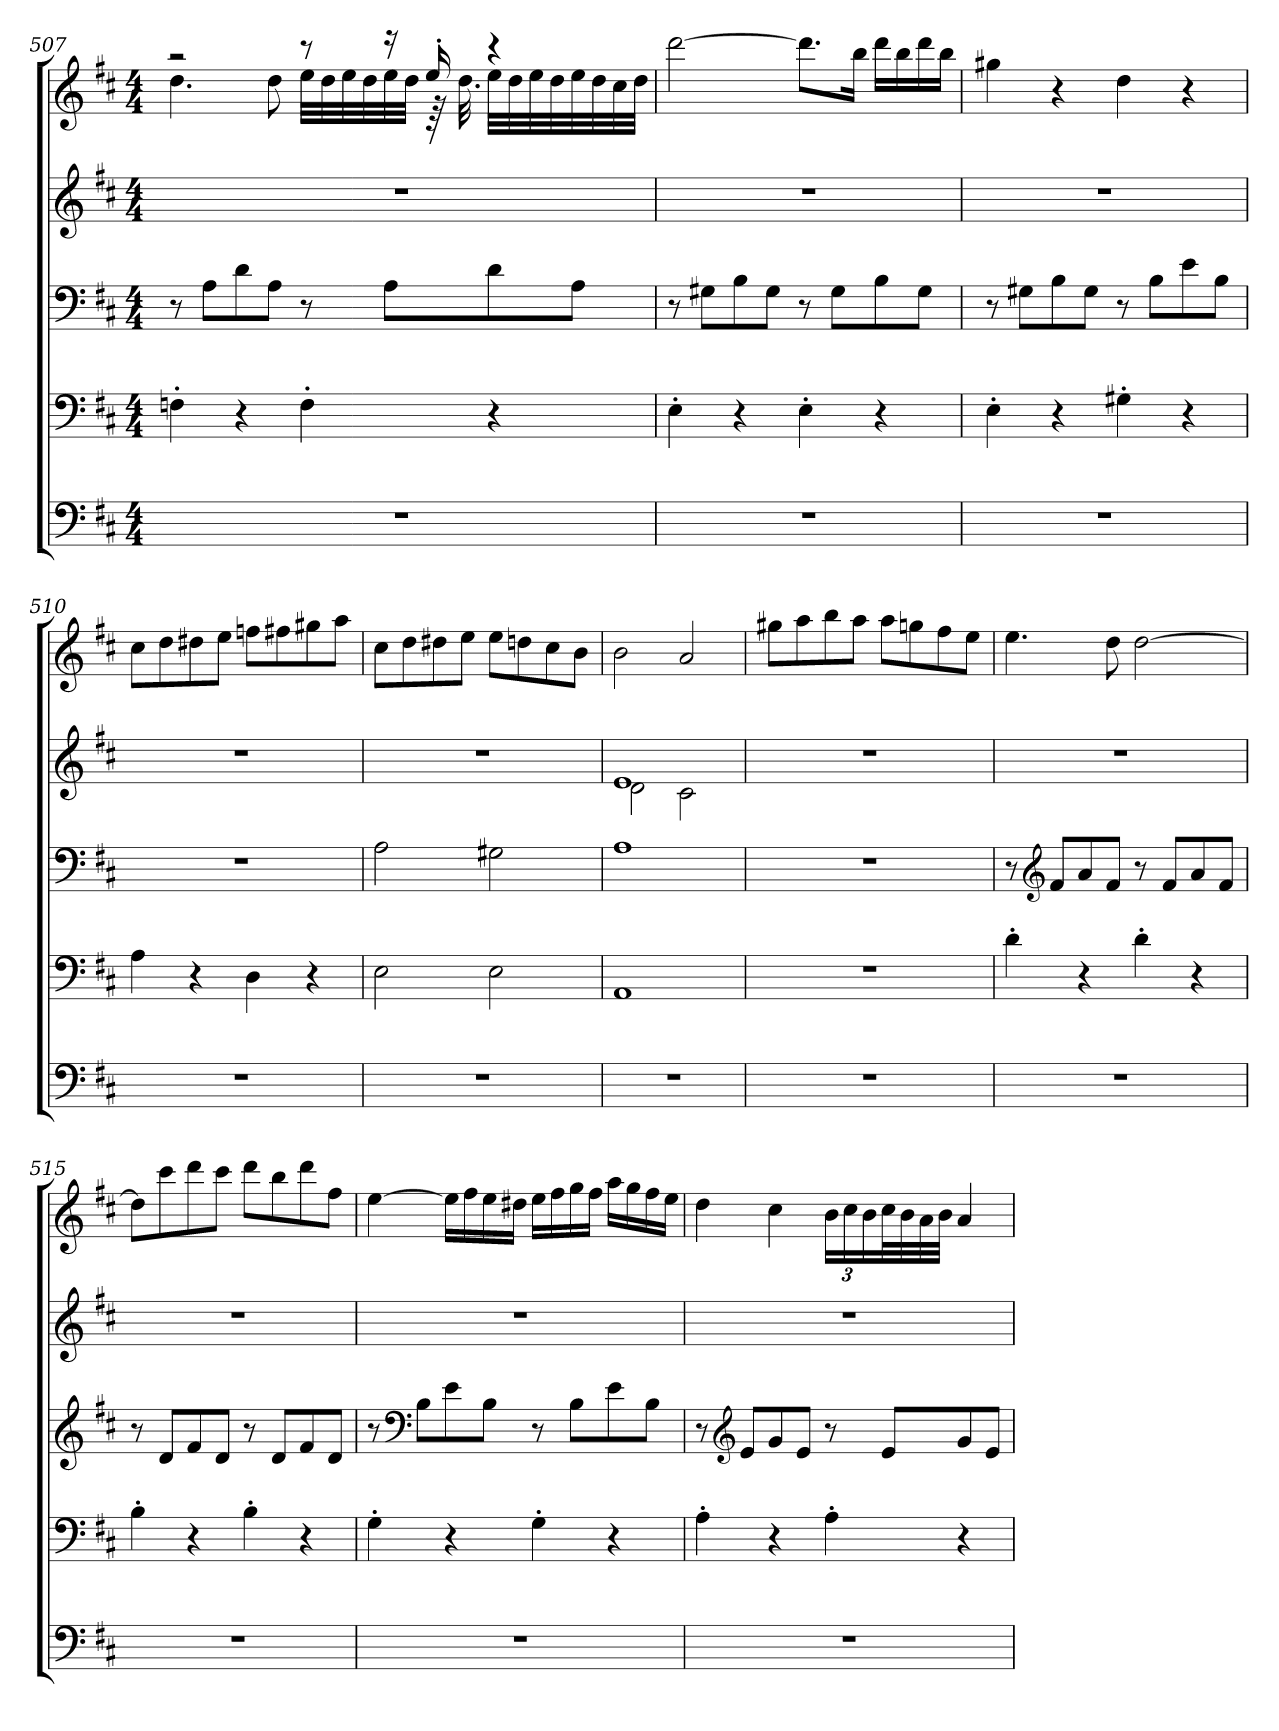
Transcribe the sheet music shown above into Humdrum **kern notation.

**kern	**kern	**kern	**kern	**kern
*part5	*part4	*part3	*part2	*part1
*staff5	*staff4	*staff3	*staff2	*staff1
!!LO:LB:g=z
*clefF4	*clefF4	*clefF4	*clefG2	*clefG2
*k[f#c#]	*k[f#c#]	*k[f#c#]	*k[f#c#]	*k[f#c#]
*M4/4	*M4/4	*M4/4	*M4/4	*M4/4
*MM74	*MM74	*MM74	*MM74	*MM74
=507	=507	=507	=507	=507
*	*	*	*	*^
1r	4Fn'\	8r	1r	2r	4.dd\
.	.	8A\L	.	.	.
.	4r	8d\	.	.	.
.	.	8A\J	.	.	8dd\
.	4F'\	8r	.	8r	32ee\LLL
.	.	.	.	.	32dd\
.	.	.	.	.	32ee\
.	.	.	.	.	32dd\
.	.	8A\L	.	16r	32ee\
.	.	.	.	.	32dd\JJJ
.	.	.	.	16ee'/	64r
.	.	.	.	.	32.dd\
.	4r	8d\	.	4r	32ee\LLL
.	.	.	.	.	32dd\
.	.	.	.	.	32ee\
.	.	.	.	.	32dd\
.	.	8A\J	.	.	32ee\
.	.	.	.	.	32dd\
.	.	.	.	.	32cc#\
.	.	.	.	.	32dd\JJJ
*	*	*	*	*v	*v
=508	=508	=508	=508	=508
*	*	*	*	*MM74
1r	4E'\	8r	1r	[2ddd\
.	.	8G#X\L	.	.
.	4r	8B\	.	.
.	.	8G#\J	.	.
.	4E'\	8r	.	8.ddd\L]
.	.	8G#\L	.	.
.	.	.	.	16bb\Jk
.	4r	8B\	.	16ddd\LL
.	.	.	.	16bb\
.	.	8G#\J	.	16ddd\
.	.	.	.	16bb\JJ
=509	=509	=509	=509	=509
*	*	*	*	*MM74
1r	4E'\	8r	1r	4gg#X\
.	.	8G#X\L	.	.
.	4r	8B\	.	4r
.	.	8G#\J	.	.
.	4G#X'\	8r	.	4dd\
.	.	8B\L	.	.
.	4r	8e\	.	4r
.	.	8B\J	.	.
!!LO:PB:g=z
=510	=510	=510	=510	=510
*	*	*	*	*MM74
1r	4A\	1r	1r	8cc#\L
.	.	.	.	8dd\
.	4r	.	.	8dd#X\
.	.	.	.	8ee\J
.	4D\	.	.	8ffn\L
.	.	.	.	8ff#X\
.	4r	.	.	8gg#X\
.	.	.	.	8aa\J
=511	=511	=511	=511	=511
*	*	*	*	*MM74
1r	2E\	2A\	1r	8cc#\L
.	.	.	.	8dd\
.	.	.	.	8dd#X\
.	.	.	.	8ee\J
.	2E\	2G#X\	.	8ee\L
.	.	.	.	8ddn\
.	.	.	.	8cc#\
.	.	.	.	8b\J
=512	=512	=512	=512	=512
*	*	*	*^	*
1r	1AA	1A	1e	2d\	2b\
*	*	*	*	*	*MM56
.	.	.	.	2c#\	2a/
*	*	*	*v	*v	*
=513	=513	=513	=513	=513
*	*	*	*	*MM69
1r	1r	1r	1r	8gg#X\L
.	.	.	.	8aa\
.	.	.	.	8bb\
.	.	.	.	8aa\J
.	.	.	.	8aa\L
.	.	.	.	8ggn\
.	.	.	.	8ff#\
.	.	.	.	8ee\J
!!LO:LB:g=z
=514	=514	=514	=514	=514
*	*	*	*	*MM74
1r	4d'\	8r	1r	4.ee\
*	*	*clefG2	*	*
.	.	8f#/L	.	.
.	4r	8a/	.	.
.	.	8f#/J	.	8dd\
.	4d'\	8r	.	[2dd\
.	.	8f#/L	.	.
.	4r	8a/	.	.
.	.	8f#/J	.	.
=515	=515	=515	=515	=515
*	*	*	*	*MM73
1r	4B'\	8r	1r	8dd\L]
.	.	8d/L	.	8ccc#\
.	4r	8f#/	.	8ddd\
.	.	8d/J	.	8ccc#\J
.	4B'\	8r	.	8ddd\L
.	.	8d/L	.	8bb\
.	4r	8f#/	.	8ddd\
.	.	8d/J	.	8ff#\J
=516	=516	=516	=516	=516
*	*	*	*	*MM74
1r	4G'\	8r	1r	[4ee\
*	*	*clefF4	*	*
.	.	8B\L	.	.
.	4r	8e\	.	16ee\LL]
.	.	.	.	16ff#\
.	.	8B\J	.	16ee\
.	.	.	.	16dd#X\JJ
.	4G'\	8r	.	16ee\LL
.	.	.	.	16ff#\
.	.	8B\L	.	16gg\
.	.	.	.	16ff#\JJ
.	4r	8e\	.	16aa\LL
.	.	.	.	16gg\
.	.	8B\J	.	16ff#\
.	.	.	.	16ee\JJ
!!LO:PB:g=z
=517	=517	=517	=517	=517
*	*	*	*	*MM74
1r	4A'\	8r	1r	4dd\
*	*	*clefG2	*	*
.	.	8e/L	.	.
.	4r	8g/	.	4cc#\
.	.	8e/J	.	.
*	*	*	*	*Xbrackettup
.	4A'\	8r	.	24b\LL
.	.	.	.	24cc#\
.	.	.	.	24b\
.	.	8e/L	.	32cc#\L
.	.	.	.	32b\
.	.	.	.	32a\
.	.	.	.	32b\JJJ
.	4r	8g/	.	4a/
.	.	8e/J	.	.
=	=	=	=	=
*-	*-	*-	*-	*-
